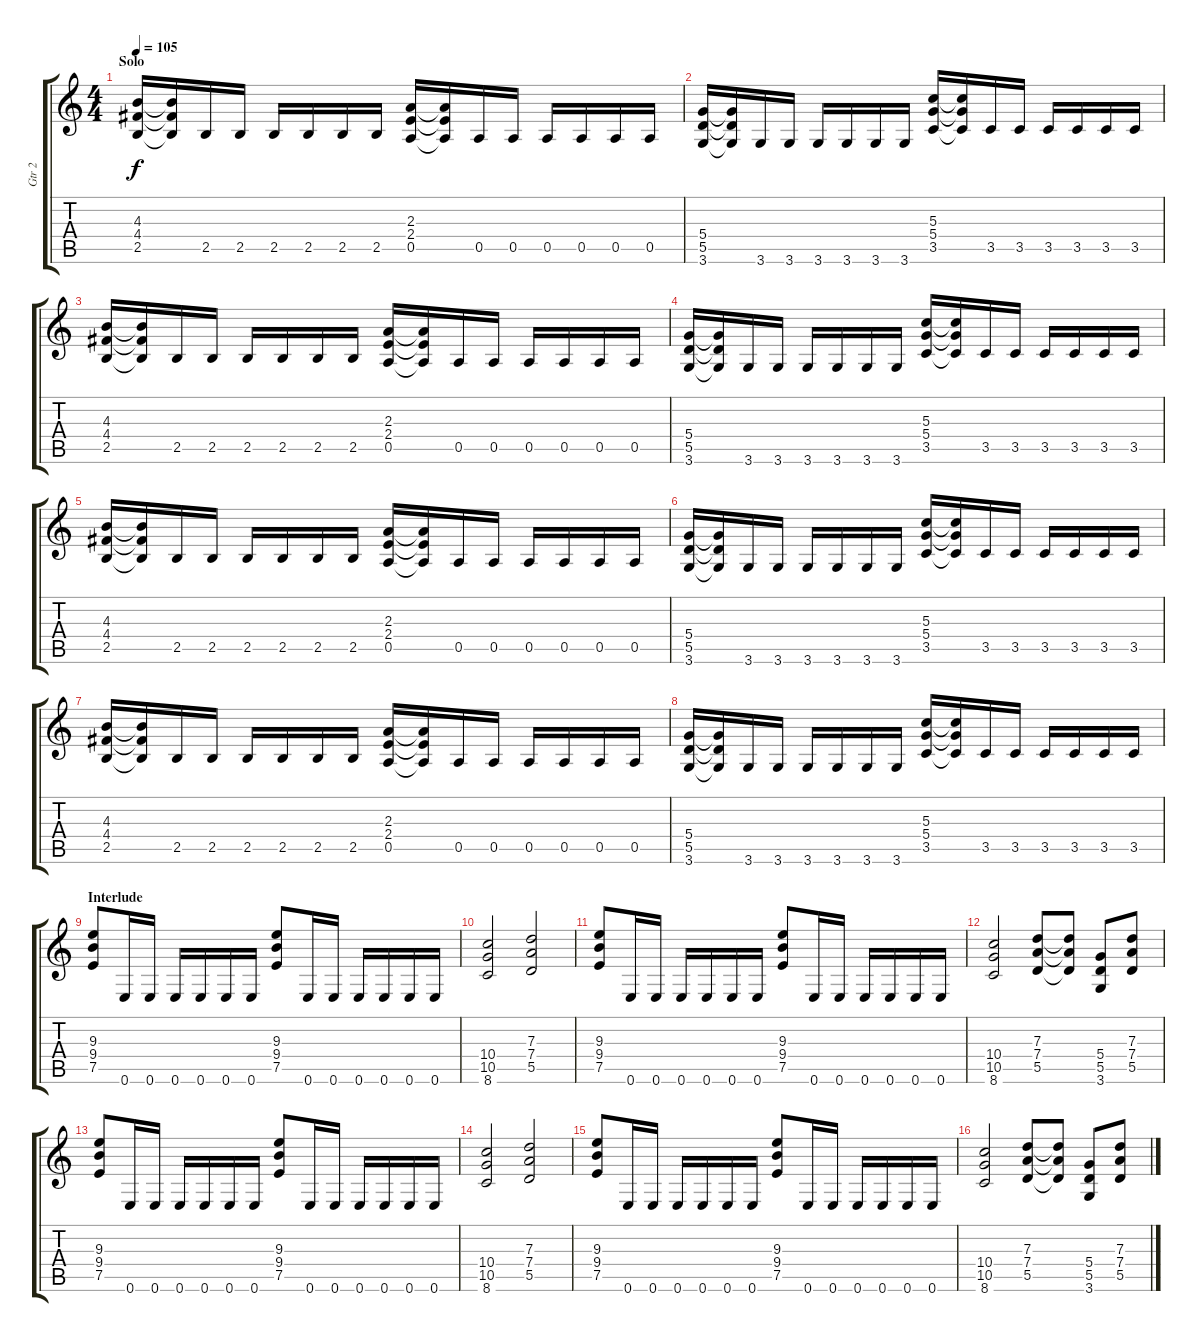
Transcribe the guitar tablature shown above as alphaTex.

\track ("Gtr 2" "Gtr 2") {instrument distortionguitar}
\staff {score tabs}
\tuning (E4 B3 G3 D3 A2 E2) {hide}
\ts (4 4)
\section ("" "Solo")
\tempo 105
\clef g2
\ks c
(4.3 4.4 2.5).16{dy f} (4.3{t} 4.4{t} 2.5{t}).16 2.5.16 2.5.16 2.5.16 2.5.16 2.5.16 2.5.16 (2.3 2.4 0.5).16 (2.3{t} 2.4{t} 0.5{t}).16 0.5.16 0.5.16 0.5.16 0.5.16 0.5.16 0.5.16 |
(5.4 5.5 3.6).16 (5.4{t} 5.5{t} 3.6{t}).16 3.6.16 3.6.16 3.6.16 3.6.16 3.6.16 3.6.16 (5.3 5.4 3.5).16 (5.3{t} 5.4{t} 3.5{t}).16 3.5.16 3.5.16 3.5.16 3.5.16 3.5.16 3.5.16 |
(4.3 4.4 2.5).16 (4.3{t} 4.4{t} 2.5{t}).16 2.5.16 2.5.16 2.5.16 2.5.16 2.5.16 2.5.16 (2.3 2.4 0.5).16 (2.3{t} 2.4{t} 0.5{t}).16 0.5.16 0.5.16 0.5.16 0.5.16 0.5.16 0.5.16 |
(5.4 5.5 3.6).16 (5.4{t} 5.5{t} 3.6{t}).16 3.6.16 3.6.16 3.6.16 3.6.16 3.6.16 3.6.16 (5.3 5.4 3.5).16 (5.3{t} 5.4{t} 3.5{t}).16 3.5.16 3.5.16 3.5.16 3.5.16 3.5.16 3.5.16 |
(4.3 4.4 2.5).16 (4.3{t} 4.4{t} 2.5{t}).16 2.5.16 2.5.16 2.5.16 2.5.16 2.5.16 2.5.16 (2.3 2.4 0.5).16 (2.3{t} 2.4{t} 0.5{t}).16 0.5.16 0.5.16 0.5.16 0.5.16 0.5.16 0.5.16 |
(5.4 5.5 3.6).16 (5.4{t} 5.5{t} 3.6{t}).16 3.6.16 3.6.16 3.6.16 3.6.16 3.6.16 3.6.16 (5.3 5.4 3.5).16 (5.3{t} 5.4{t} 3.5{t}).16 3.5.16 3.5.16 3.5.16 3.5.16 3.5.16 3.5.16 |
(4.3 4.4 2.5).16 (4.3{t} 4.4{t} 2.5{t}).16 2.5.16 2.5.16 2.5.16 2.5.16 2.5.16 2.5.16 (2.3 2.4 0.5).16 (2.3{t} 2.4{t} 0.5{t}).16 0.5.16 0.5.16 0.5.16 0.5.16 0.5.16 0.5.16 |
(5.4 5.5 3.6).16 (5.4{t} 5.5{t} 3.6{t}).16 3.6.16 3.6.16 3.6.16 3.6.16 3.6.16 3.6.16 (5.3 5.4 3.5).16 (5.3{t} 5.4{t} 3.5{t}).16 3.5.16 3.5.16 3.5.16 3.5.16 3.5.16 3.5.16 |
\section ("" "Interlude")
(9.3 9.4 7.5).8 0.6.16 0.6.16 0.6.16 0.6.16 0.6.16 0.6.16 (9.3 9.4 7.5).8 0.6.16 0.6.16 0.6.16 0.6.16 0.6.16 0.6.16 |
(10.4 10.5 8.6).2 (7.3 7.4 5.5).2 |
(9.3 9.4 7.5).8 0.6.16 0.6.16 0.6.16 0.6.16 0.6.16 0.6.16 (9.3 9.4 7.5).8 0.6.16 0.6.16 0.6.16 0.6.16 0.6.16 0.6.16 |
(10.4 10.5 8.6).2 (7.3 7.4 5.5).8 (7.3{t} 7.4{t} 5.5{t}).8 (5.4 5.5 3.6).8 (7.3 7.4 5.5).8 |
(9.3 9.4 7.5).8 0.6.16 0.6.16 0.6.16 0.6.16 0.6.16 0.6.16 (9.3 9.4 7.5).8 0.6.16 0.6.16 0.6.16 0.6.16 0.6.16 0.6.16 |
(10.4 10.5 8.6).2 (7.3 7.4 5.5).2 |
(9.3 9.4 7.5).8 0.6.16 0.6.16 0.6.16 0.6.16 0.6.16 0.6.16 (9.3 9.4 7.5).8 0.6.16 0.6.16 0.6.16 0.6.16 0.6.16 0.6.16 |
(10.4 10.5 8.6).2 (7.3 7.4 5.5).8 (7.3{t} 7.4{t} 5.5{t}).8 (5.4 5.5 3.6).8 (7.3 7.4 5.5).8
